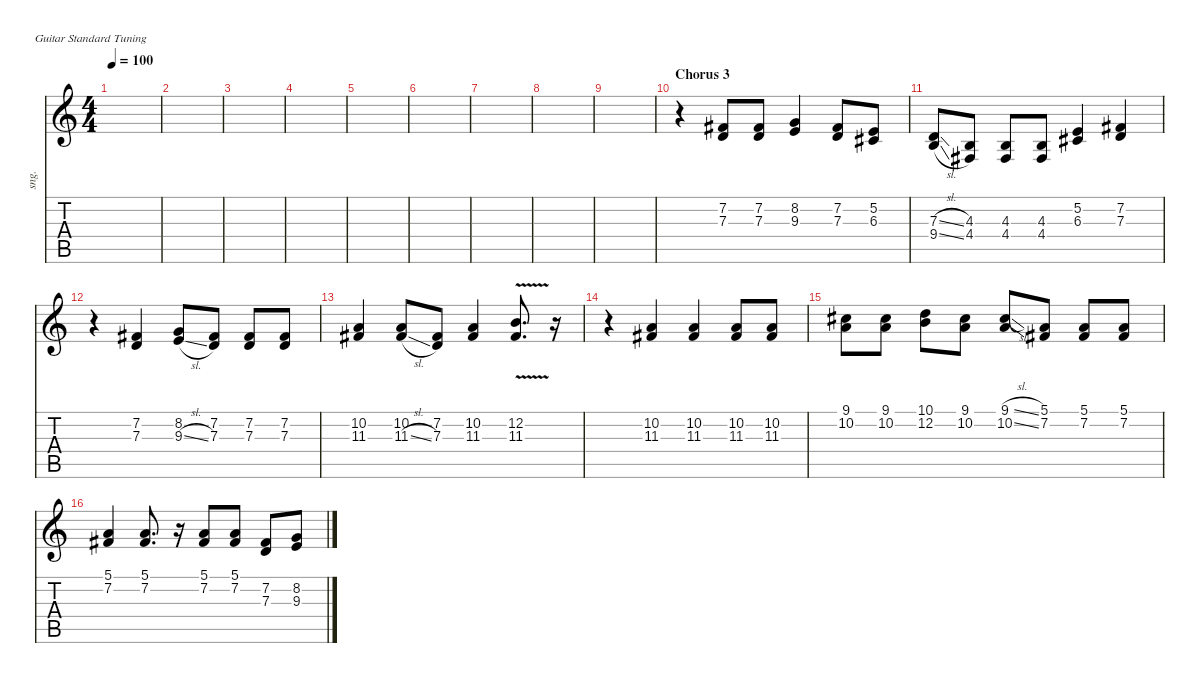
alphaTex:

\defaultSystemsLayout 4
\hideDynamics
\bracketExtendMode nobrackets
\otherSystemsTrackNameOrientation horizontal
\track ("Talshin" "sng.") {instrument voiceoohs}
\staff {score tabs}
\tuning (E4 B3 G3 D3 A2 E2)
\ts (4 4)
\tempo 100
\clef g2
\ks c
|
|
|
|
|
|
|
|
|
\section ("" "Chorus 3")
r.4{beam Down} (7.2{acc #} 7.3).8{beam Up} (7.2{acc #} 7.3).8{beam Up} (8.2 9.3).4{beam Up} (7.2{acc #} 7.3).8{beam Up} (5.2 6.3{acc #}).8{beam Up} |
(7.3{sl} 9.4{sl}).8{beam Up} (4.4{acc #} 4.3).8{beam Up} (4.3 4.4{acc #}).8{beam Up} (4.3 4.4{acc #}).8{beam Up} (5.2 6.3{acc #}).4{beam Up} (7.2{acc #} 7.3).4{beam Up} |
r.4{beam Down} (7.2{acc #} 7.3).4{beam Up} (8.2 9.3{sl}).8{beam Up} (7.2{acc #} 7.3).8{beam Up} (7.2{acc #} 7.3).8{beam Up} (7.2{acc #} 7.3).8{beam Up} |
(10.2 11.3{acc #}).4{beam Up} (10.2 11.3{sl acc #}).8{beam Up} (7.2{acc #} 7.3).8{beam Up} (10.2 11.3{acc #}).4{beam Up} (12.2{v} 11.3{acc #}).8{d beam Up} r.16{beam Up} |
r.4{beam Down} (10.2 11.3{acc #}).4{beam Up} (10.2 11.3{acc #}).4{beam Up} (10.2 11.3{acc #}).8{beam Up} (10.2 11.3{acc #}).8{beam Up} |
(9.1{acc #} 10.2).8{beam Down} (9.1{acc #} 10.2).8{beam Down} (10.1 12.2).8{beam Down} (9.1{acc #} 10.2).8{beam Down} (10.2{sl} 9.1{sl acc #}).8{beam Up} (5.1 7.2{acc #}).8{beam Up} (7.2{acc #} 5.1).8{beam Up} (7.2{acc #} 5.1).8{beam Up} |
(5.1 7.2{acc #}).4{beam Up} (5.1 7.2{acc #}).8{d beam Up} r.16{beam Up} (7.2{acc #} 5.1).8{beam Up} (7.2{acc #} 5.1).8{beam Up} (7.2{acc #} 7.3).8{beam Up} (8.2{sl} 9.3{sl}).8{beam Up}
